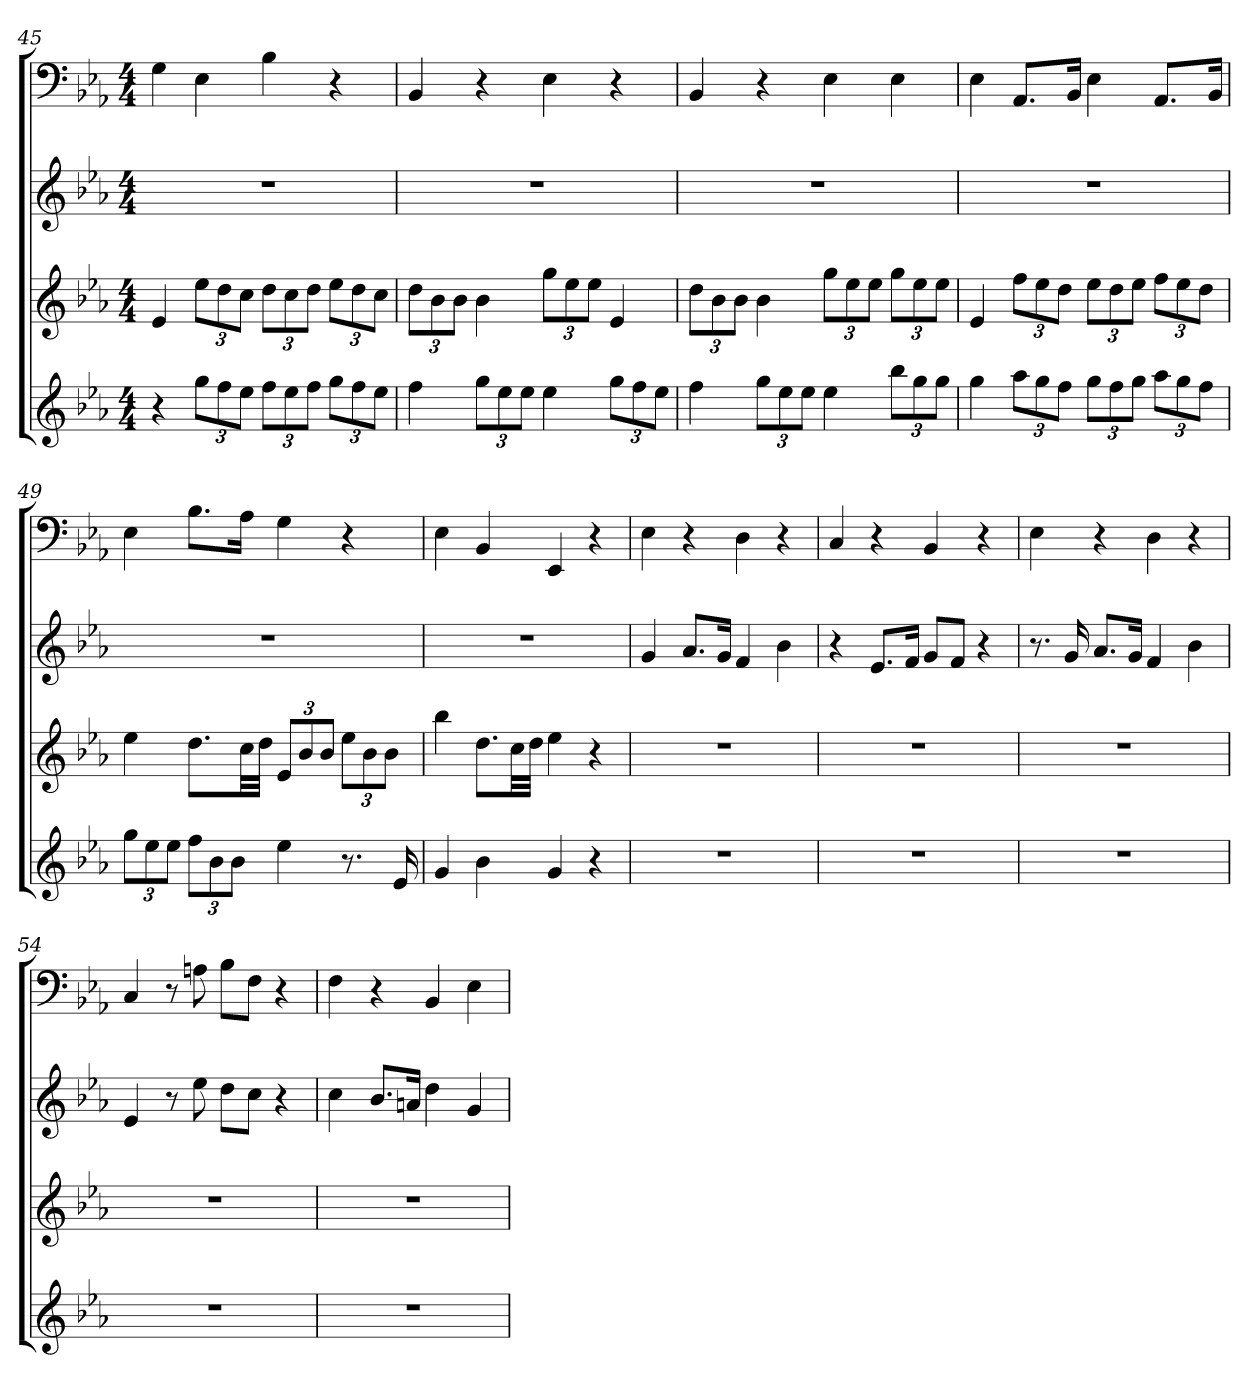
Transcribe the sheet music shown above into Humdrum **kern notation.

**kern	**kern	**kern	**kern
*part4	*part3	*part2	*part1
*staff4	*staff3	*staff2	*staff1
*	*	*	*clefF4
*k[b-e-a-]	*k[b-e-a-]	*k[b-e-a-]	*k[b-e-a-]
*E-:	*E-:	*E-:	*E-:
*M4/4	*M4/4	*M4/4	*M4/4
=45	=45	=45	=45
4r	4e-	1r	4G
12ggL	12ee-L	.	4E-
12ff	12dd	.	.
12ee-J	12ccJ	.	.
12ffL	12ddL	.	4B-
12ee-	12cc	.	.
12ffJ	12ddJ	.	.
12ggL	12ee-L	.	4r
12ff	12dd	.	.
12ee-J	12ccJ	.	.
=46	=46	=46	=46
4ff	12ddL	1r	4BB-
.	12b-	.	.
.	12b-J	.	.
12ggL	4b-	.	4r
12ee-	.	.	.
12ee-J	.	.	.
4ee-	12ggL	.	4E-
.	12ee-	.	.
.	12ee-J	.	.
12ggL	4e-	.	4r
12ff	.	.	.
12ee-J	.	.	.
=47	=47	=47	=47
4ff	12ddL	1r	4BB-
.	12b-	.	.
.	12b-J	.	.
12ggL	4b-	.	4r
12ee-	.	.	.
12ee-J	.	.	.
4ee-	12ggL	.	4E-
.	12ee-	.	.
.	12ee-J	.	.
12bb-L	12ggL	.	4E-
12gg	12ee-	.	.
12ggJ	12ee-J	.	.
=48	=48	=48	=48
4gg	4e-	1r	4E-
12aa-L	12ffL	.	8.AA-/L
12gg	12ee-	.	.
12ffJ	12ddJ	.	.
.	.	.	16BB-/Jk
12ggL	12ee-L	.	4E-
12ff	12dd	.	.
12ggJ	12ee-J	.	.
12aa-L	12ffL	.	8.AA-/L
12gg	12ee-	.	.
12ffJ	12ddJ	.	.
.	.	.	16BB-/Jk
=49	=49	=49	=49
12ggL	4ee-	1r	4E-
12ee-	.	.	.
12ee-J	.	.	.
12ffL	8.ddL	.	8.B-\L
12b-	.	.	.
12b-J	.	.	.
.	32ccLL	.	16A-\Jk
.	32ddJJJ	.	.
4ee-	12e-L	.	4G
.	12b-	.	.
.	12b-J	.	.
8.r	12ee-L	.	4r
.	12b-	.	.
.	12b-J	.	.
16e-	.	.	.
=50	=50	=50	=50
4g	4bb-	1r	4E-
4b-	8.ddL	.	4BB-
.	32ccLL	.	.
.	32ddJJJ	.	.
4g	4ee-	.	4EE-
4r	4r	.	4r
=51	=51	=51	=51
1r	1r	4g	4E-
.	.	8.a-L	4r
.	.	16gJk	.
.	.	4f	4D
.	.	4b-	4r
=52	=52	=52	=52
1r	1r	4r	4C
.	.	8.e-L	4r
.	.	16fJk	.
.	.	8gL	4BB-
.	.	8fJ	.
.	.	4r	4r
=53	=53	=53	=53
1r	1r	8.r	4E-
.	.	16g	.
.	.	8.a-L	4r
.	.	16gJk	.
.	.	4f	4D
.	.	4b-	4r
=54	=54	=54	=54
1r	1r	4e-	4C
.	.	8r	8r
.	.	8ee-	8An
.	.	8ddL	8B-\L
.	.	8ccJ	8F\J
.	.	4r	4r
=55	=55	=55	=55
1r	1r	4cc	4F
.	.	8.b-L	4r
.	.	16anJk	.
.	.	4dd	4BB-
.	.	4g	4E-
=	=	=	=
*-	*-	*-	*-
